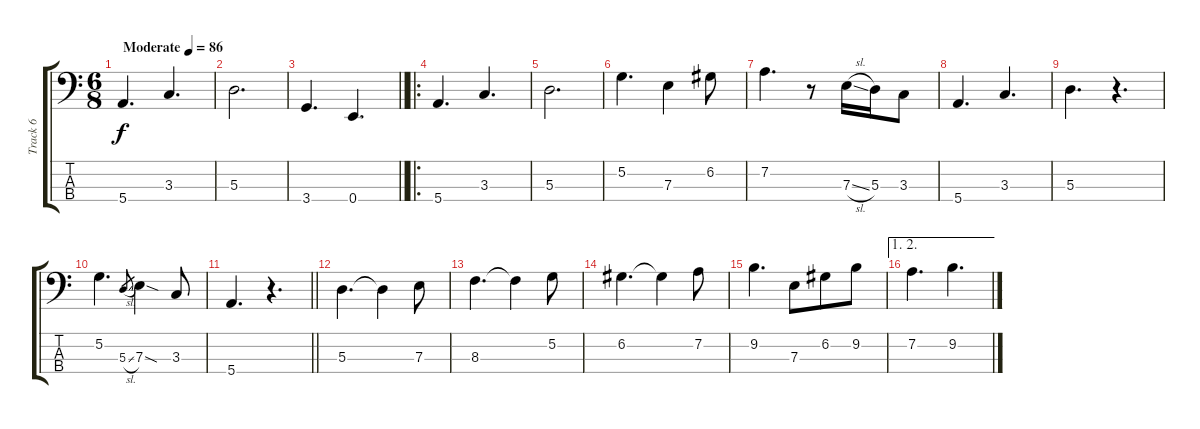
\track ("Track 6" "Track 6") {instrument electricbassfinger}
\staff {score tabs}
\tuning (G2 D2 A1 E1) {hide}
\ts (6 8)
\tempo (86 "Moderate")
\clef f4
\ks c
5.4.4{d dy f instrument electricbassfinger} 3.3.4{d} |
5.3.2{d} |
\barLineRight lightlight
3.4.4{d} 0.4.4{d} |
\ro
5.4.4{d} 3.3.4{d} |
5.3.2{d} |
5.2.4{d} 7.3.4 6.2.8 |
7.2.4{d} r.8 7.3{sl}.16 5.3.16 3.3.8 |
5.4.4{d} 3.3.4{d} |
5.3.4{d} r.4{d} |
5.2.4{d} 5.3{sl}.8{gr} 7.3{sod}.4 3.3.8 |
\barLineRight lightlight
5.4.4{d} r.4{d} |
5.3.4{d} 5.3{t}.4 7.3.8 |
8.3.4{d} 8.3{t}.4 5.2.8 |
6.2.4{d} 6.2{t}.4 7.2.8 |
9.2.4{d} 7.3.8 6.2.8 9.2.8 |
\ae (1 2)
7.2.4{d} 9.2.4{d}
